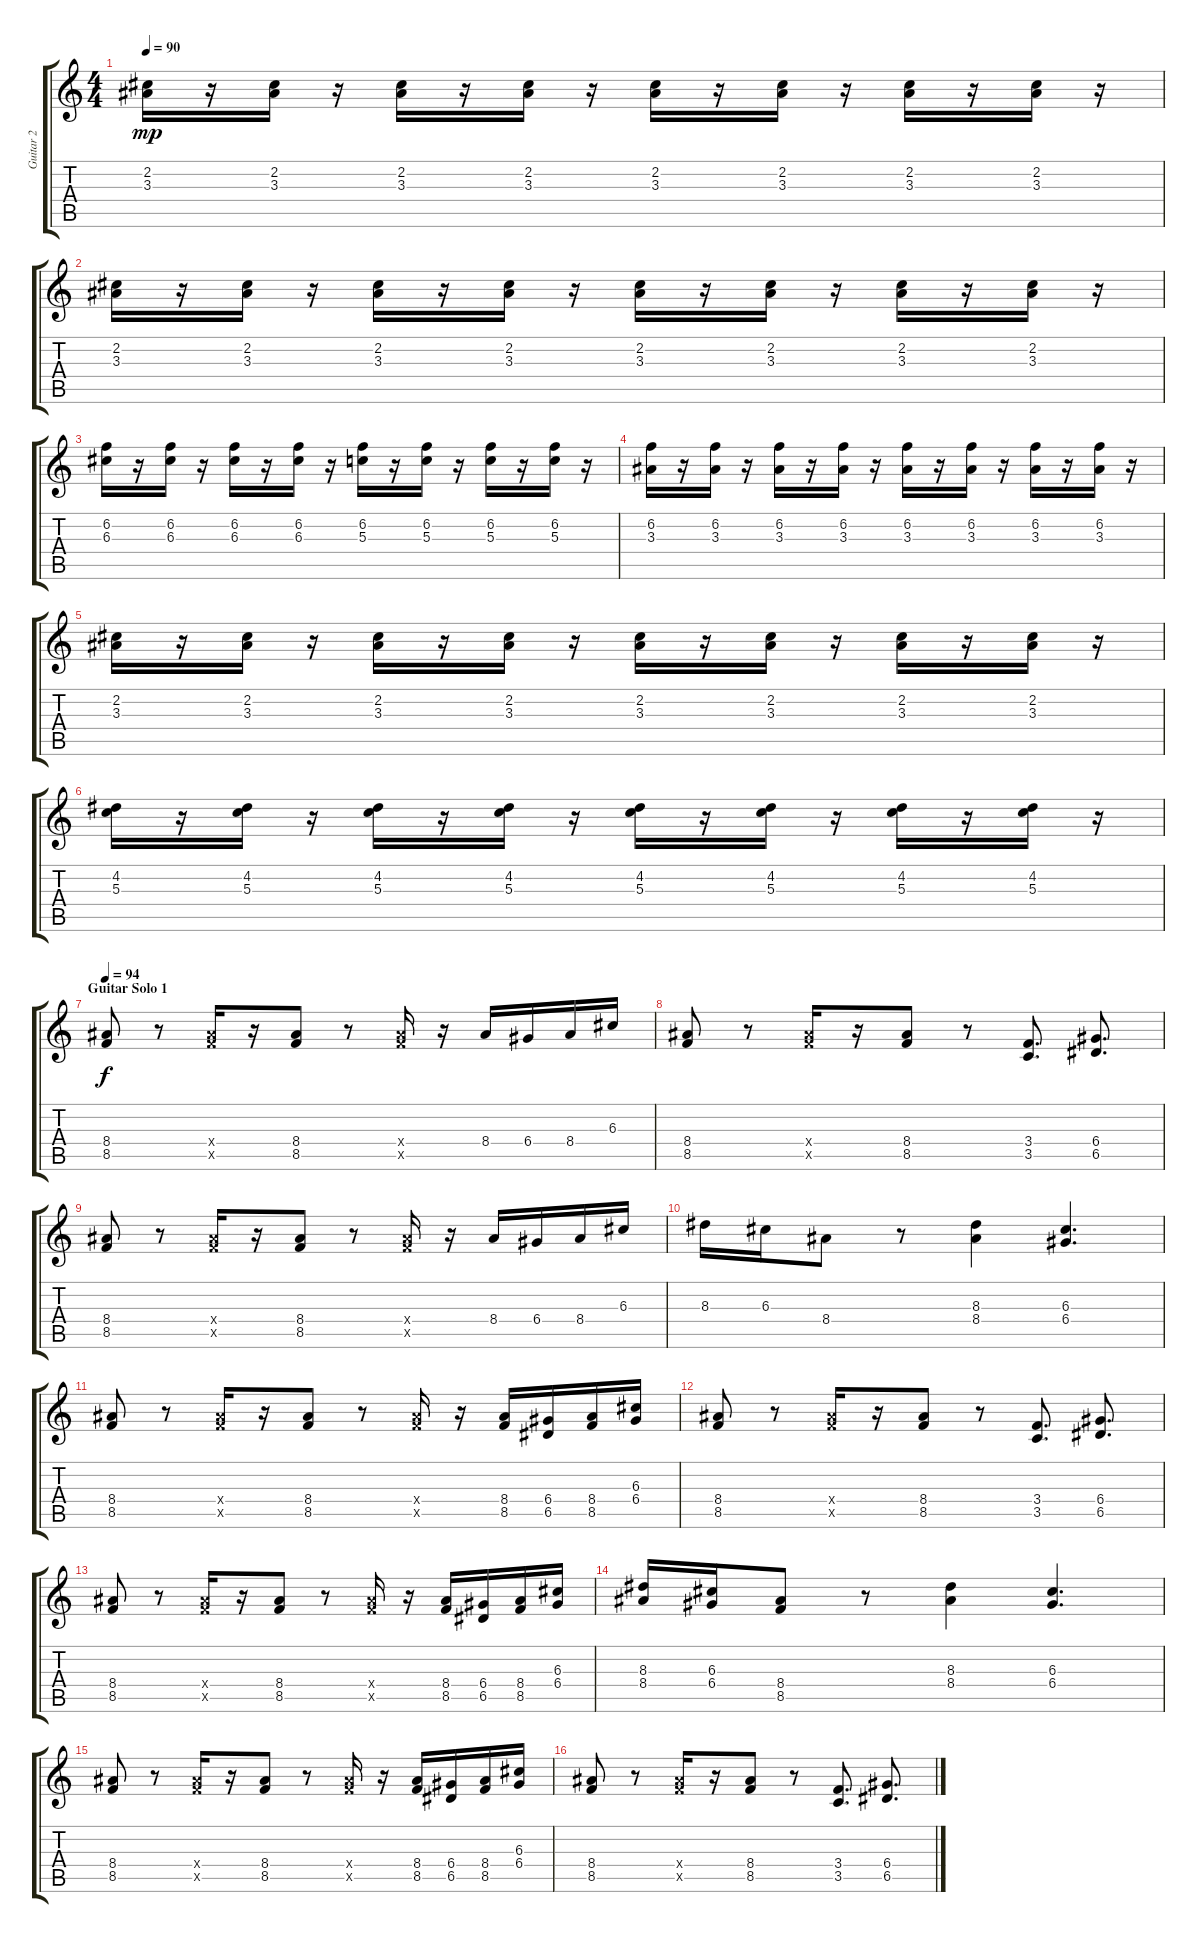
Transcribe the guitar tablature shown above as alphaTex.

\track ("Guitar 2" "Guitar 2") {instrument overdrivenguitar}
\staff {score tabs}
\tuning (E4 B3 G3 D3 A2 E2) {hide}
\ts (4 4)
\tempo 90
\clef g2
\ks c
(2.2 3.3).16{dy mp} r.16 (2.2 3.3).16 r.16 (2.2 3.3).16 r.16 (2.2 3.3).16 r.16 (2.2 3.3).16 r.16 (2.2 3.3).16 r.16 (2.2 3.3).16 r.16 (2.2 3.3).16 r.16 |
(2.2 3.3).16 r.16 (2.2 3.3).16 r.16 (2.2 3.3).16 r.16 (2.2 3.3).16 r.16 (2.2 3.3).16 r.16 (2.2 3.3).16 r.16 (2.2 3.3).16 r.16 (2.2 3.3).16 r.16 |
(6.2 6.3).16 r.16 (6.2 6.3).16 r.16 (6.2 6.3).16 r.16 (6.2 6.3).16 r.16 (6.2 5.3).16 r.16 (6.2 5.3).16 r.16 (6.2 5.3).16 r.16 (6.2 5.3).16 r.16 |
(6.2 3.3).16 r.16 (6.2 3.3).16 r.16 (6.2 3.3).16 r.16 (6.2 3.3).16 r.16 (6.2 3.3).16 r.16 (6.2 3.3).16 r.16 (6.2 3.3).16 r.16 (6.2 3.3).16 r.16 |
(2.2 3.3).16 r.16 (2.2 3.3).16 r.16 (2.2 3.3).16 r.16 (2.2 3.3).16 r.16 (2.2 3.3).16 r.16 (2.2 3.3).16 r.16 (2.2 3.3).16 r.16 (2.2 3.3).16 r.16 |
(4.2 5.3).16 r.16 (4.2 5.3).16 r.16 (4.2 5.3).16 r.16 (4.2 5.3).16 r.16 (4.2 5.3).16 r.16 (4.2 5.3).16 r.16 (4.2 5.3).16 r.16 (4.2 5.3).16 r.16 |
\section ("" "Guitar Solo 1")
\tempo 94
(8.4 8.5).8{dy f} r.8 (8.4{x} 8.5{x}).16 r.16 (8.4 8.5).8 r.8 (8.4{x} 8.5{x}).16 r.16 8.4.16 6.4.16 8.4.16 6.3.16 |
(8.4 8.5).8 r.8 (8.4{x} 8.5{x}).16 r.16 (8.4 8.5).8 r.8 (3.4 3.5).8{d} (6.4 6.5).8{d} |
(8.4 8.5).8 r.8 (8.4{x} 8.5{x}).16 r.16 (8.4 8.5).8 r.8 (8.4{x} 8.5{x}).16 r.16 8.4.16 6.4.16 8.4.16 6.3.16 |
8.3.16 6.3.16 8.4.8 r.8 (8.3 8.4).4 (6.3 6.4).4{d} |
(8.4 8.5).8 r.8 (8.4{x} 8.5{x}).16 r.16 (8.4 8.5).8 r.8 (8.4{x} 8.5{x}).16 r.16 (8.4 8.5).16 (6.4 6.5).16 (8.4 8.5).16 (6.3 6.4).16 |
(8.4 8.5).8 r.8 (8.4{x} 8.5{x}).16 r.16 (8.4 8.5).8 r.8 (3.4 3.5).8{d} (6.4 6.5).8{d} |
(8.4 8.5).8 r.8 (8.4{x} 8.5{x}).16 r.16 (8.4 8.5).8 r.8 (8.4{x} 8.5{x}).16 r.16 (8.4 8.5).16 (6.4 6.5).16 (8.4 8.5).16 (6.3 6.4).16 |
(8.3 8.4).16 (6.3 6.4).16 (8.4 8.5).8 r.8 (8.3 8.4).4 (6.3 6.4).4{d} |
(8.4 8.5).8 r.8 (8.4{x} 8.5{x}).16 r.16 (8.4 8.5).8 r.8 (8.4{x} 8.5{x}).16 r.16 (8.4 8.5).16 (6.4 6.5).16 (8.4 8.5).16 (6.3 6.4).16 |
(8.4 8.5).8 r.8 (8.4{x} 8.5{x}).16 r.16 (8.4 8.5).8 r.8 (3.4 3.5).8{d} (6.4 6.5).8{d}
